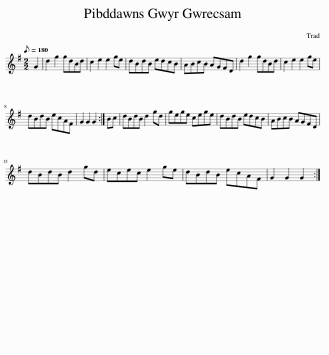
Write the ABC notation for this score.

X:1
L:1/8
Q:1/8=180
M:2/2
I:linebreak $
K:G
V:1 treble
V:1
 G2 | d2 g2 gdBd | c2 e2 e2 ge | dBdB edcB | ABcB AGFD | %5
 d2 g2 gdBd | c2 e2 e2 ge |$ dBdB ecAF | G2 G2 G2 :| Bc | %10
 dBdB d2 gd | gege cege | dBdB edcB | ABcB AGFD |$ dBdB d2 gd | %15
 ecec e2 ge | dBdB ecAF | G2 G2 G2 :| %18
